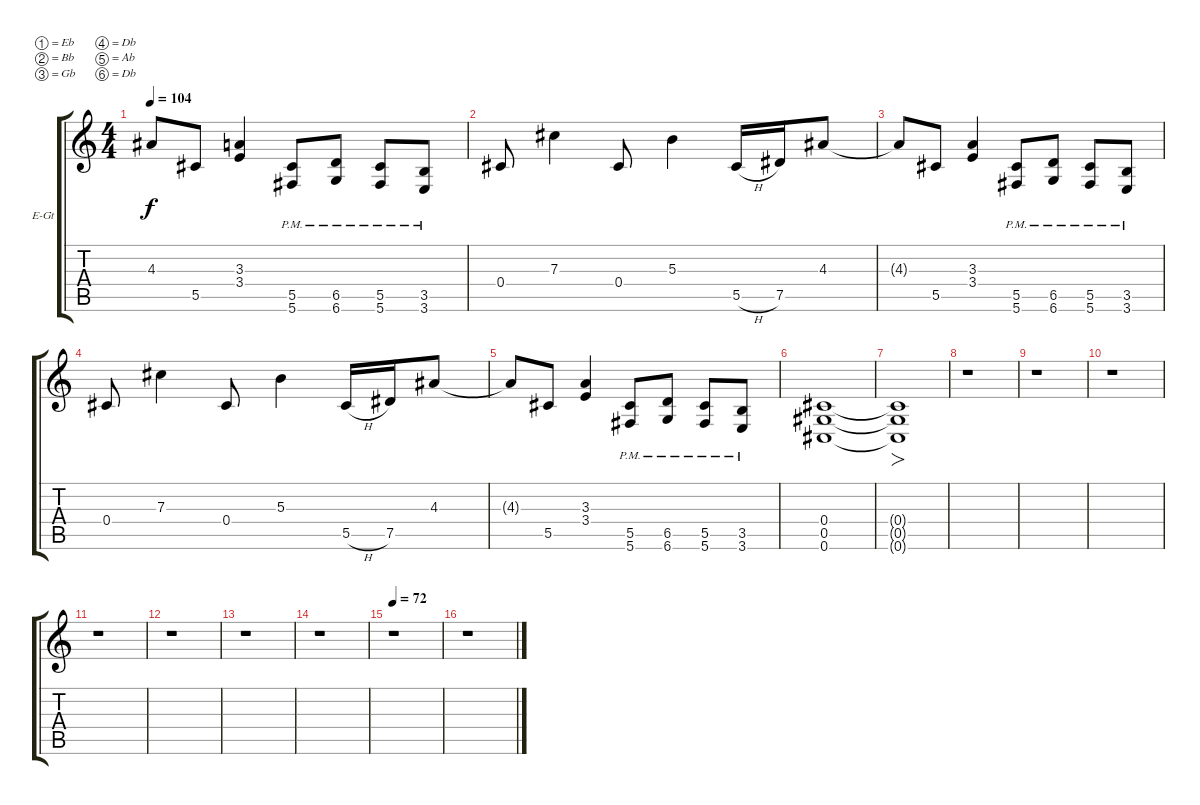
\bracketExtendMode groupsimilarinstruments
\firstSystemTrackNameOrientation horizontal
\otherSystemsTrackNameOrientation horizontal
\track ("Electric Guitar 1" "E-Gt") {instrument distortionguitar}
\staff {score tabs}
\tuning (Eb4 Bb3 Gb3 Db3 Ab2 Db2)
\ts (4 4)
\tempo 104
\clef g2
\ks c
4.3{t}.8{dy f} 5.5.8 (3.3 3.4).4 (5.5{pm} 5.6{pm}).8 (6.5{pm} 6.6{pm}).8 (5.5{pm} 5.6{pm}).8 (3.5{pm} 3.6{pm}).8 |
0.4.8 7.3.4 0.4.8 5.3.4 5.5{h}.16 7.5.16 4.3.8 |
4.3{t}.8 5.5.8 (3.3 3.4).4 (5.5{pm} 5.6{pm}).8 (6.5{pm} 6.6{pm}).8 (5.5{pm} 5.6{pm}).8 (3.5{pm} 3.6{pm}).8 |
0.4.8 7.3.4 0.4.8 5.3.4 5.5{h}.16 7.5.16 4.3.8 |
4.3{t}.8 5.5.8 (3.3 3.4).4 (5.5{pm} 5.6{pm}).8 (6.5{pm} 6.6{pm}).8 (5.5{pm} 5.6{pm}).8 (3.5{pm} 3.6{pm}).8 |
(0.5 0.6 0.4).1 |
(0.4{t} 0.5{t} 0.6{t}).1{fo} |
r.1 |
r.1 |
r.1 |
r.1 |
r.1 |
r.1 |
r.1 |
\tempo 72
r.1 |
r.1
